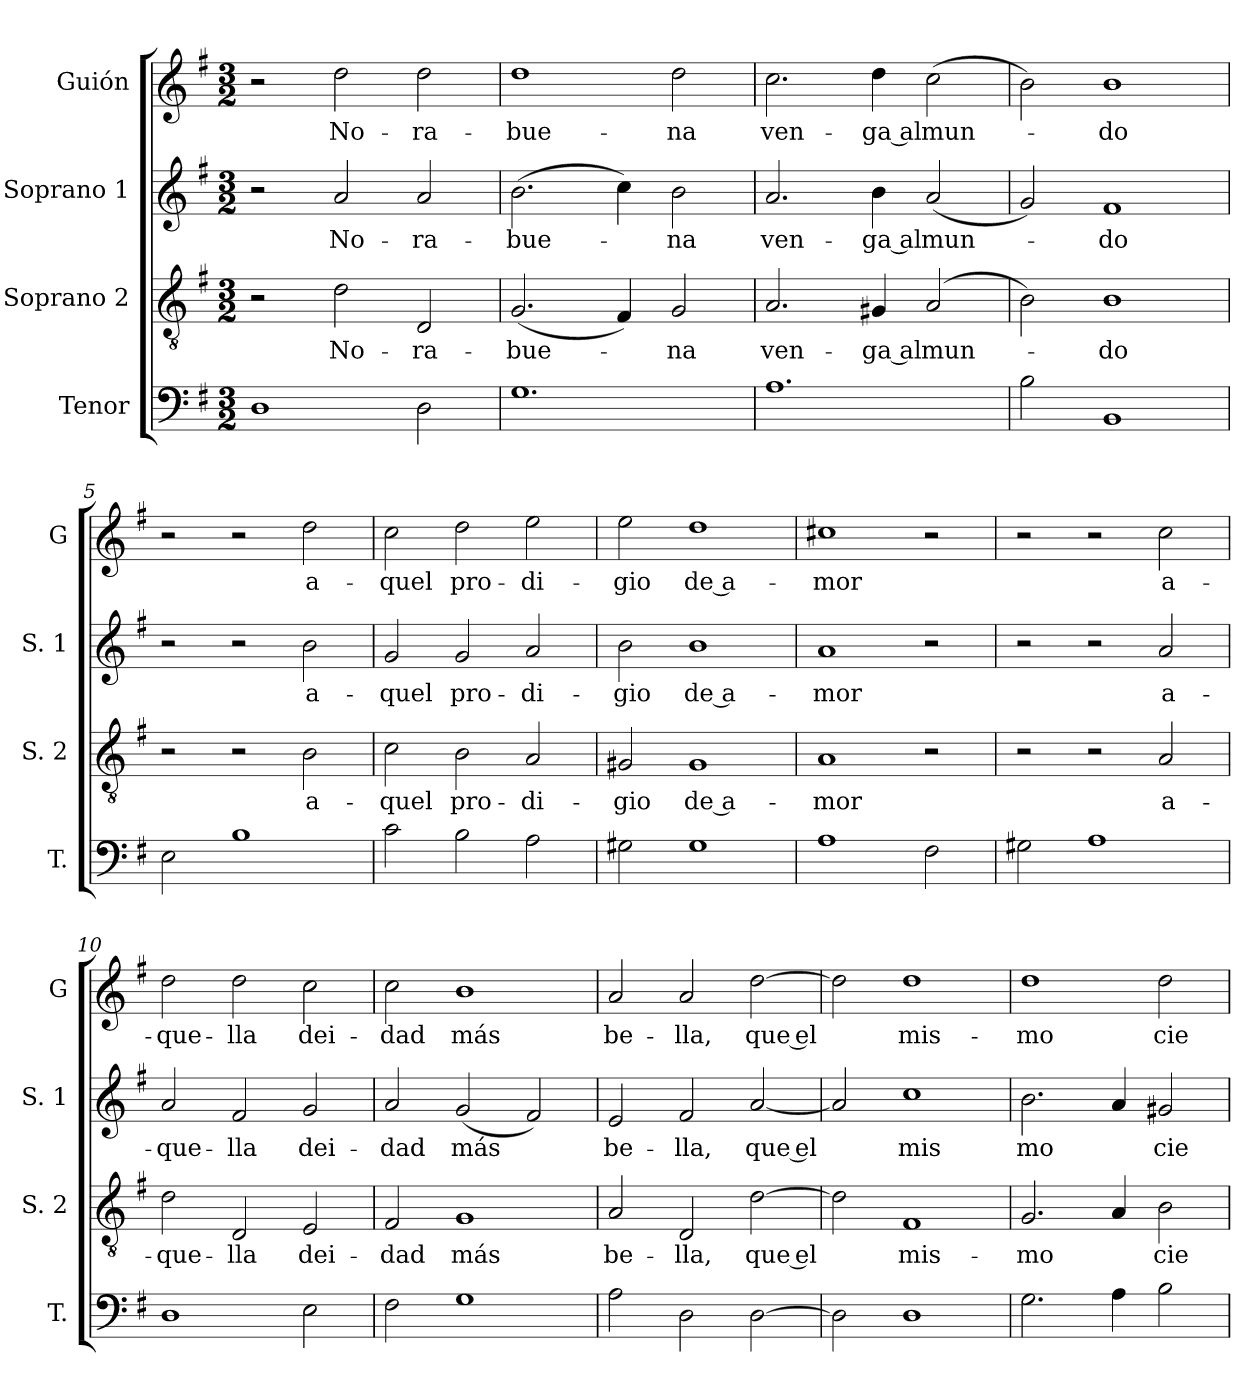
**kern	**kern	**text	**kern	**text	**kern	**text
*part4	*part3	*part3	*part2	*part2	*part1	*part1
*staff4	*staff3	*staff3	*staff2	*staff2	*staff1	*staff1
*I"Tenor	*I"Soprano 2	*	*I"Soprano 1	*	*I"Guión	*
*I'T.	*I'S. 2	*	*I'S. 1	*	*I'G	*
*clefF4	*clefGv2	*	*clefG2	*	*clefG2	*
*k[f#]	*k[f#]	*	*k[f#]	*	*k[f#]	*
*M3/2	*M3/2	*	*M3/2	*	*M3/2	*
=1	=1	=1	=1	=1	=1	=1
1D	2r	.	2r	.	2r	.
.	2d	No-	2a	No-	2dd	No-
2D	2D	-ra-	2a	-ra-	2dd	-ra-
=2	=2	=2	=2	=2	=2	=2
1.G	(2.G	-bue-	(2.b	-bue-	1dd	-bue-
.	4F#)	.	4cc)	.	.	.
.	2G	-na	2b	-na	2dd	-na
=3	=3	=3	=3	=3	=3	=3
1.A	2.A	ven-	2.a	ven-	2.cc	ven-
.	4G#X	-ga al	4b	-ga al	4dd	-ga al
.	(2A	mun-	(2a	mun-	(2cc	mun-
=4	=4	=4	=4	=4	=4	=4
2B	2B)	.	2g)	.	2b)	.
1BB	1B	-do	1f#	-do	1b	-do
=5	=5	=5	=5	=5	=5	=5
2E	2r	.	2r	.	2r	.
1B	2r	.	2r	.	2r	.
.	2B	a-	2b	a-	2dd	a-
=6	=6	=6	=6	=6	=6	=6
2c	2c	-quel	2g	-quel	2cc	-quel
2B	2B	pro-	2g	pro-	2dd	pro-
2A	2A	-di-	2a	-di-	2ee	-di-
=7	=7	=7	=7	=7	=7	=7
2G#X	2G#X	-gio	2b	-gio	2ee	-gio
1G#	1G#	de a-	1b	de a-	1dd	de a-
=8	=8	=8	=8	=8	=8	=8
1A	1A	-mor	1a	-mor	1cc#X	-mor
2F#	2r	.	2r	.	2r	.
=9	=9	=9	=9	=9	=9	=9
2G#X	2r	.	2r	.	2r	.
1A	2r	.	2r	.	2r	.
.	2A	a-	2a	a-	2cc	a-
=10	=10	=10	=10	=10	=10	=10
1D	2d	-que-	2a	-que-	2dd	-que-
.	2D	-lla	2f#	-lla	2dd	-lla
2E	2E	dei-	2g	dei-	2cc	dei-
=11	=11	=11	=11	=11	=11	=11
2F#	2F#	-dad	2a	-dad	2cc	-dad
1G	1G	más	(2g	más	1b	más
.	.	.	2f#)	.	.	.
=12	=12	=12	=12	=12	=12	=12
2A	2A	be-	2e	be-	2a	be-
2D	2D	-lla,	2f#	-lla,	2a	-lla,
[2D	[2d	que el	[2a	que el	[2dd	que el
=13	=13	=13	=13	=13	=13	=13
2D]	2d]	.	2a]	.	2dd]	.
1D	1F#	mis-	1cc	mis	1dd	mis-
=14	=14	=14	=14	=14	=14	=14
2.G	2.G	mo	2.b	mo	1dd	-mo
4A	4A	.	4a	.	.	.
2B	2B	cie-	2g#X	cie-	2dd	cie-
=	=	=	=	=	=	=
*-	*-	*-	*-	*-	*-	*-
